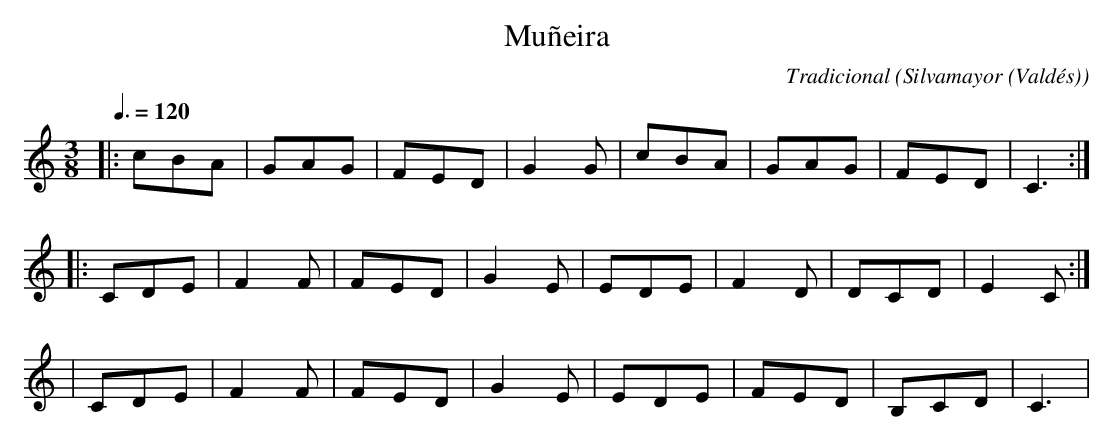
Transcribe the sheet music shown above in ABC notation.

X:1
T:Muñeira
C:Tradicional
O:Silvamayor (Valdés)
M:3/8
L:1/8
Q:3/8=120
K:C
|: cBA|GAG|FED|G2 G|cBA|GAG|FED|C3 :|
|: CDE|F2 F|FED|G2 E|EDE|F2 D|DCD|E2 C :|
|CDE|F2 F|FED|G2 E|EDE|FED|B,CD|C3|
